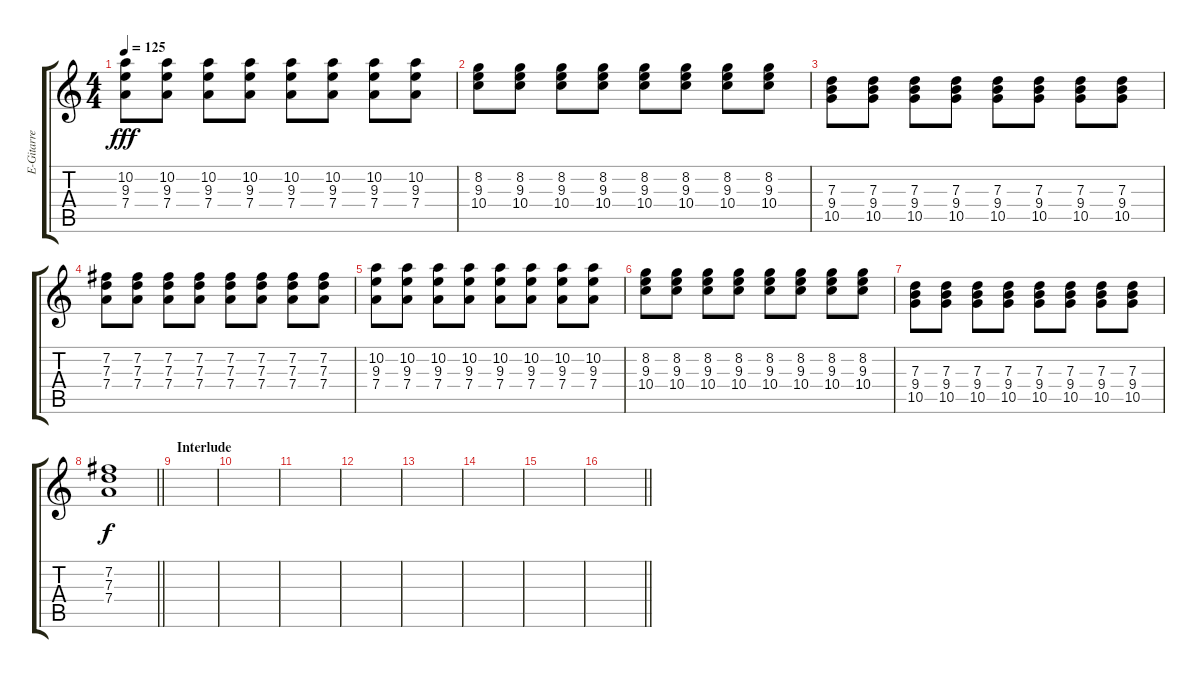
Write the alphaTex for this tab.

\track ("E-Gitarre - Raoul" "E-Gitarre ") {instrument overdrivenguitar}
\staff {score tabs}
\tuning (E4 B3 G3 D3 A2 E2) {hide}
\ts (4 4)
\tempo 125
\clef g2
\ks c
(10.2 9.3 7.4).8{dy fff} (10.2 9.3 7.4).8 (10.2 9.3 7.4).8 (10.2 9.3 7.4).8 (10.2 9.3 7.4).8 (10.2 9.3 7.4).8 (10.2 9.3 7.4).8 (10.2 9.3 7.4).8 |
(8.2 9.3 10.4).8 (8.2 9.3 10.4).8 (8.2 9.3 10.4).8 (8.2 9.3 10.4).8 (8.2 9.3 10.4).8 (8.2 9.3 10.4).8 (8.2 9.3 10.4).8 (8.2 9.3 10.4).8 |
(7.3 9.4 10.5).8 (7.3 9.4 10.5).8 (7.3 9.4 10.5).8 (7.3 9.4 10.5).8 (7.3 9.4 10.5).8 (7.3 9.4 10.5).8 (7.3 9.4 10.5).8 (7.3 9.4 10.5).8 |
(7.2 7.3 7.4).8 (7.2 7.3 7.4).8 (7.2 7.3 7.4).8 (7.2 7.3 7.4).8 (7.2 7.3 7.4).8 (7.2 7.3 7.4).8 (7.2 7.3 7.4).8 (7.2 7.3 7.4).8 |
(10.2 9.3 7.4).8 (10.2 9.3 7.4).8 (10.2 9.3 7.4).8 (10.2 9.3 7.4).8 (10.2 9.3 7.4).8 (10.2 9.3 7.4).8 (10.2 9.3 7.4).8 (10.2 9.3 7.4).8 |
(8.2 9.3 10.4).8 (8.2 9.3 10.4).8 (8.2 9.3 10.4).8 (8.2 9.3 10.4).8 (8.2 9.3 10.4).8 (8.2 9.3 10.4).8 (8.2 9.3 10.4).8 (8.2 9.3 10.4).8 |
(7.3 9.4 10.5).8 (7.3 9.4 10.5).8 (7.3 9.4 10.5).8 (7.3 9.4 10.5).8 (7.3 9.4 10.5).8 (7.3 9.4 10.5).8 (7.3 9.4 10.5).8 (7.3 9.4 10.5).8 |
\barLineRight lightlight
(7.2 7.3 7.4).1{dy f} |
\section ("" "Interlude")
|
|
|
|
|
|
|
\barLineRight lightlight
